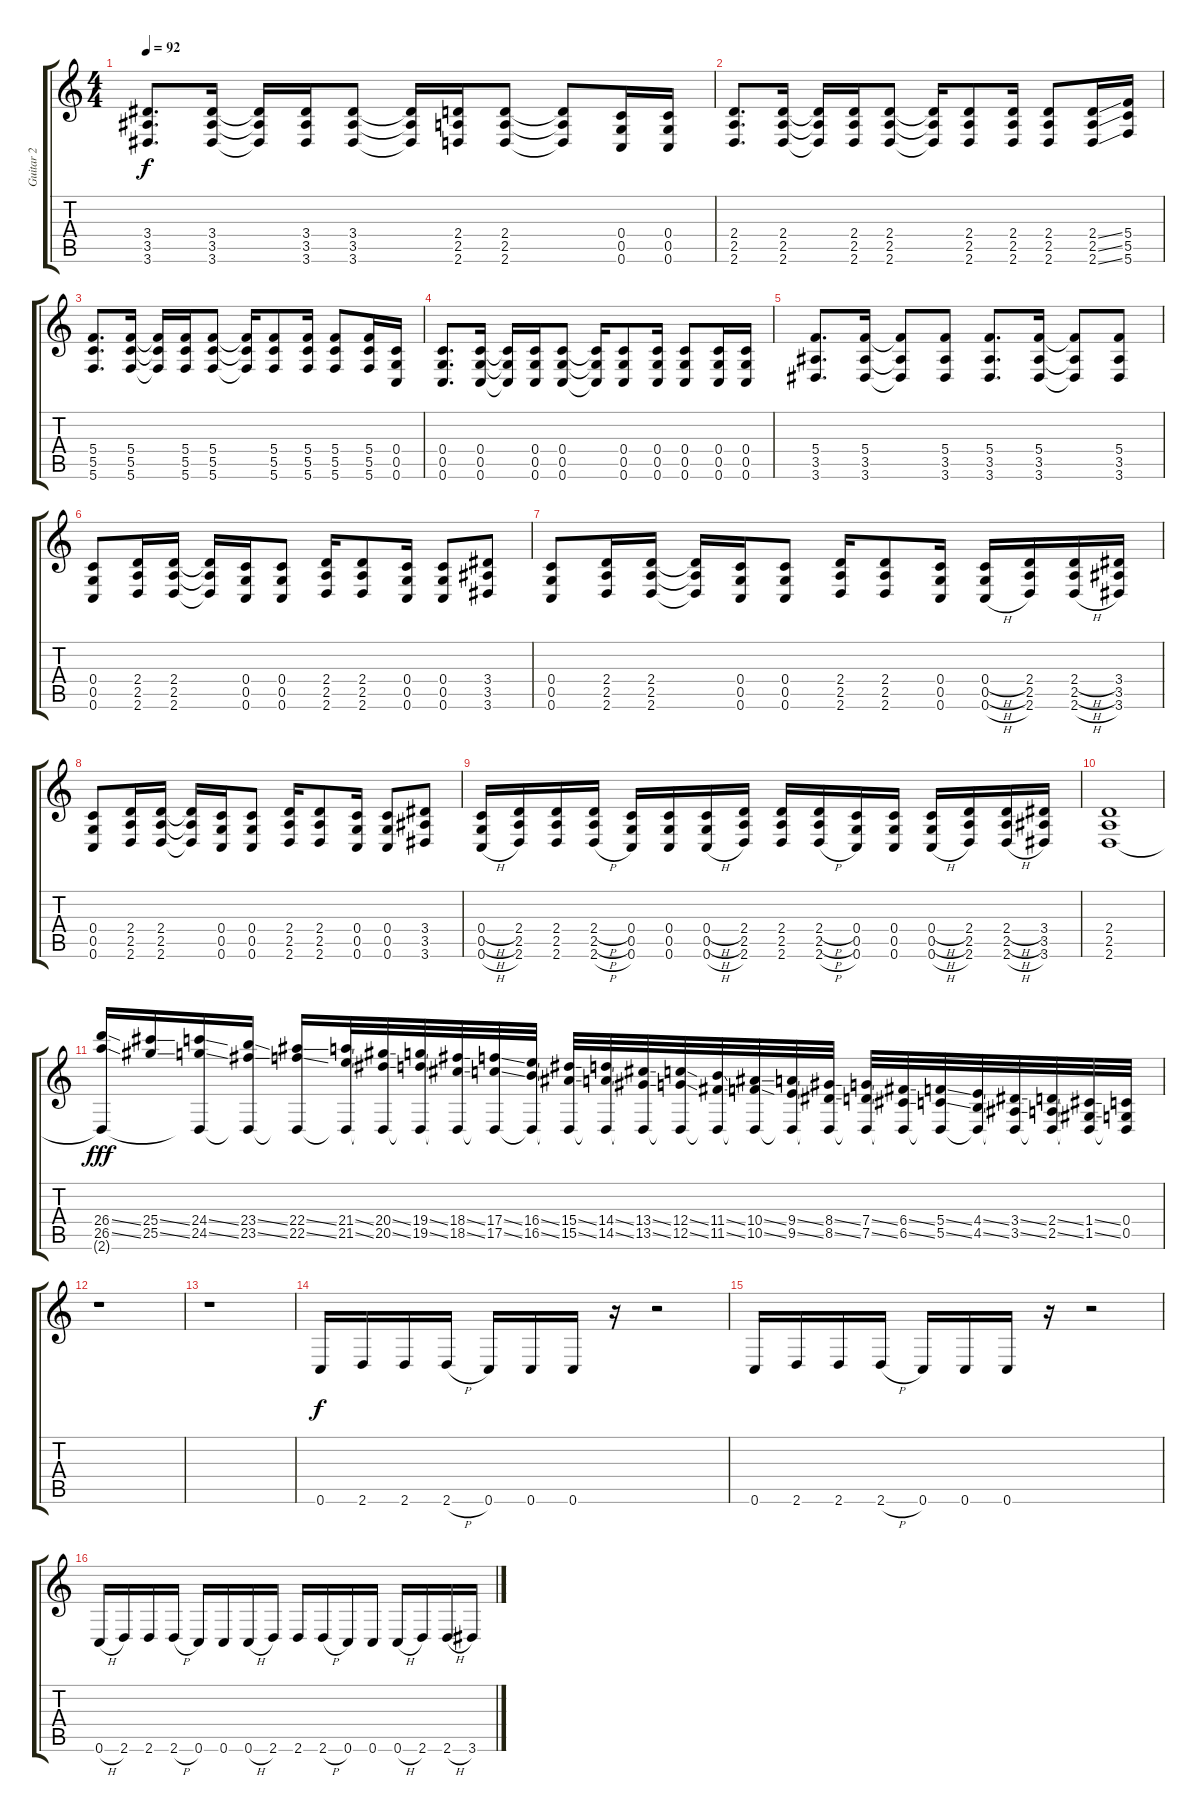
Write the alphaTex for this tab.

\track ("Guitar 2" "Guitar 2") {instrument distortionguitar}
\staff {score tabs}
\tuning (D4 A3 F3 C3 G2 C2) {hide}
\ts (4 4)
\tempo 92
\clef g2
\ks c
(3.4 3.5 3.6).8{d dy f} (3.4 3.5 3.6).16 (3.4{t} 3.5{t} 3.6{t}).16 (3.4 3.5 3.6).16 (3.4 3.5 3.6).8 (3.4{t} 3.5{t} 3.6{t}).16 (2.4 2.5 2.6).16 (2.4 2.5 2.6).8 (2.4{t} 2.5{t} 2.6{t}).8 (0.4 0.5 0.6).16 (0.4 0.5 0.6).16 |
(2.4 2.5 2.6).8{d} (2.4 2.5 2.6).16 (2.4{t} 2.5{t} 2.6{t}).16 (2.4 2.5 2.6).16 (2.4 2.5 2.6).8 (2.4{t} 2.5{t} 2.6{t}).16 (2.4 2.5 2.6).8 (2.4 2.5 2.6).16 (2.4 2.5 2.6).8 (2.4{ss} 2.5{ss} 2.6{ss}).16 (5.4 5.5 5.6).16 |
(5.4 5.5 5.6).8{d} (5.4 5.5 5.6).16 (5.4{t} 5.5{t} 5.6{t}).16 (5.4 5.5 5.6).16 (5.4 5.5 5.6).8 (5.4{t} 5.5{t} 5.6{t}).16 (5.4 5.5 5.6).8 (5.4 5.5 5.6).16 (5.4 5.5 5.6).8 (5.4 5.5 5.6).16 (0.4 0.5 0.6).16 |
(0.4 0.5 0.6).8{d} (0.4 0.5 0.6).16 (0.4{t} 0.5{t} 0.6{t}).16 (0.4 0.5 0.6).16 (0.4 0.5 0.6).8 (0.4{t} 0.5{t} 0.6{t}).16 (0.4 0.5 0.6).8 (0.4 0.5 0.6).16 (0.4 0.5 0.6).8 (0.4 0.5 0.6).16 (0.4 0.5 0.6).16 |
(5.4 3.5 3.6).8{d} (5.4 3.5 3.6).16 (5.4{t} 3.5{t} 3.6{t}).8 (5.4 3.5 3.6).8 (5.4 3.5 3.6).8{d} (5.4 3.5 3.6).16 (5.4{t} 3.5{t} 3.6{t}).8 (5.4 3.5 3.6).8 |
(0.4 0.5 0.6).8 (2.4 2.5 2.6).16 (2.4 2.5 2.6).16 (2.4{t} 2.5{t} 2.6{t}).16 (0.4 0.5 0.6).16 (0.4 0.5 0.6).8 (2.4 2.5 2.6).16 (2.4 2.5 2.6).8 (0.4 0.5 0.6).16 (0.4 0.5 0.6).8 (3.4 3.5 3.6).8 |
(0.4 0.5 0.6).8 (2.4 2.5 2.6).16 (2.4 2.5 2.6).16 (2.4{t} 2.5{t} 2.6{t}).16 (0.4 0.5 0.6).16 (0.4 0.5 0.6).8 (2.4 2.5 2.6).16 (2.4 2.5 2.6).8 (0.4 0.5 0.6).16 (0.4{h} 0.5{h} 0.6{h}).16 (2.4 2.5 2.6).16 (2.4{h} 2.5{h} 2.6{h}).16 (3.4 3.5 3.6).16 |
(0.4 0.5 0.6).8 (2.4 2.5 2.6).16 (2.4 2.5 2.6).16 (2.4{t} 2.5{t} 2.6{t}).16 (0.4 0.5 0.6).16 (0.4 0.5 0.6).8 (2.4 2.5 2.6).16 (2.4 2.5 2.6).8 (0.4 0.5 0.6).16 (0.4 0.5 0.6).8 (3.4 3.5 3.6).8 |
(0.4{h} 0.5{h} 0.6{h}).16 (2.4 2.5 2.6).16 (2.4 2.5 2.6).16 (2.4{h} 2.5{h} 2.6{h}).16 (0.4 0.5 0.6).16 (0.4 0.5 0.6).16 (0.4{h} 0.5{h} 0.6{h}).16 (2.4 2.5 2.6).16 (2.4 2.5 2.6).16 (2.4{h} 2.5{h} 2.6{h}).16 (0.4 0.5 0.6).16 (0.4 0.5 0.6).16 (0.4{h} 0.5{h} 0.6{h}).16 (2.4 2.5 2.6).16 (2.4{h} 2.5{h} 2.6{h}).16 (3.4 3.5 3.6).16 |
(2.4 2.5 2.6).1 |
(26.4{ss} 26.5{ss} 2.6{t}).16{dy fff instrument guitarfretnoise} (25.4{ss} 25.5{ss}).16 (24.4{ss} 24.5{ss} 2.6{t}).16 (23.4{ss} 23.5{ss} 2.6{t}).16 (22.4{ss} 22.5{ss} 2.6{t}).16 (21.4{ss} 21.5{ss} 2.6{t}).32 (20.4{ss} 20.5{ss} 2.6{t}).32 (19.4{ss} 19.5{ss} 2.6{t}).32 (18.4{ss} 18.5{ss} 2.6{t}).32 (17.4{ss} 17.5{ss} 2.6{t}).32 (16.4{ss} 16.5{ss} 2.6{t}).32 (15.4{ss} 15.5{ss} 2.6{t}).32 (14.4{ss} 14.5{ss} 2.6{t}).32 (13.4{ss} 13.5{ss} 2.6{t}).32 (12.4{ss} 12.5{ss} 2.6{t}).32 (11.4{ss} 11.5{ss} 2.6{t}).32 (10.4{ss} 10.5{ss} 2.6{t}).32 (9.4{ss} 9.5{ss} 2.6{t}).32 (8.4{ss} 8.5{ss} 2.6{t}).32 (7.4{ss} 7.5{ss} 2.6{t}).32 (6.4{ss} 6.5{ss} 2.6{t}).32 (5.4{ss} 5.5{ss} 2.6{t}).32 (4.4{ss} 4.5{ss} 2.6{t}).32 (3.4{ss} 3.5{ss} 2.6{t}).32 (2.4{ss} 2.5{ss} 2.6{t}).32 (1.4{ss} 1.5{ss} 2.6{t}).32 (0.4 0.5 2.6{t}).32 |
r.1 |
r.1{instrument distortionguitar} |
0.6.16{dy f} 2.6.16 2.6.16 2.6{h}.16 0.6.16 0.6.16 0.6.16 r.16 r.2 |
0.6.16 2.6.16 2.6.16 2.6{h}.16 0.6.16 0.6.16 0.6.16 r.16 r.2 |
0.6{h}.16{volume 16} 2.6.16 2.6.16 2.6{h}.16 0.6.16 0.6.16 0.6{h}.16 2.6.16 2.6.16 2.6{h}.16 0.6.16 0.6.16 0.6{h}.16 2.6.16 2.6{h}.16 3.6.16
